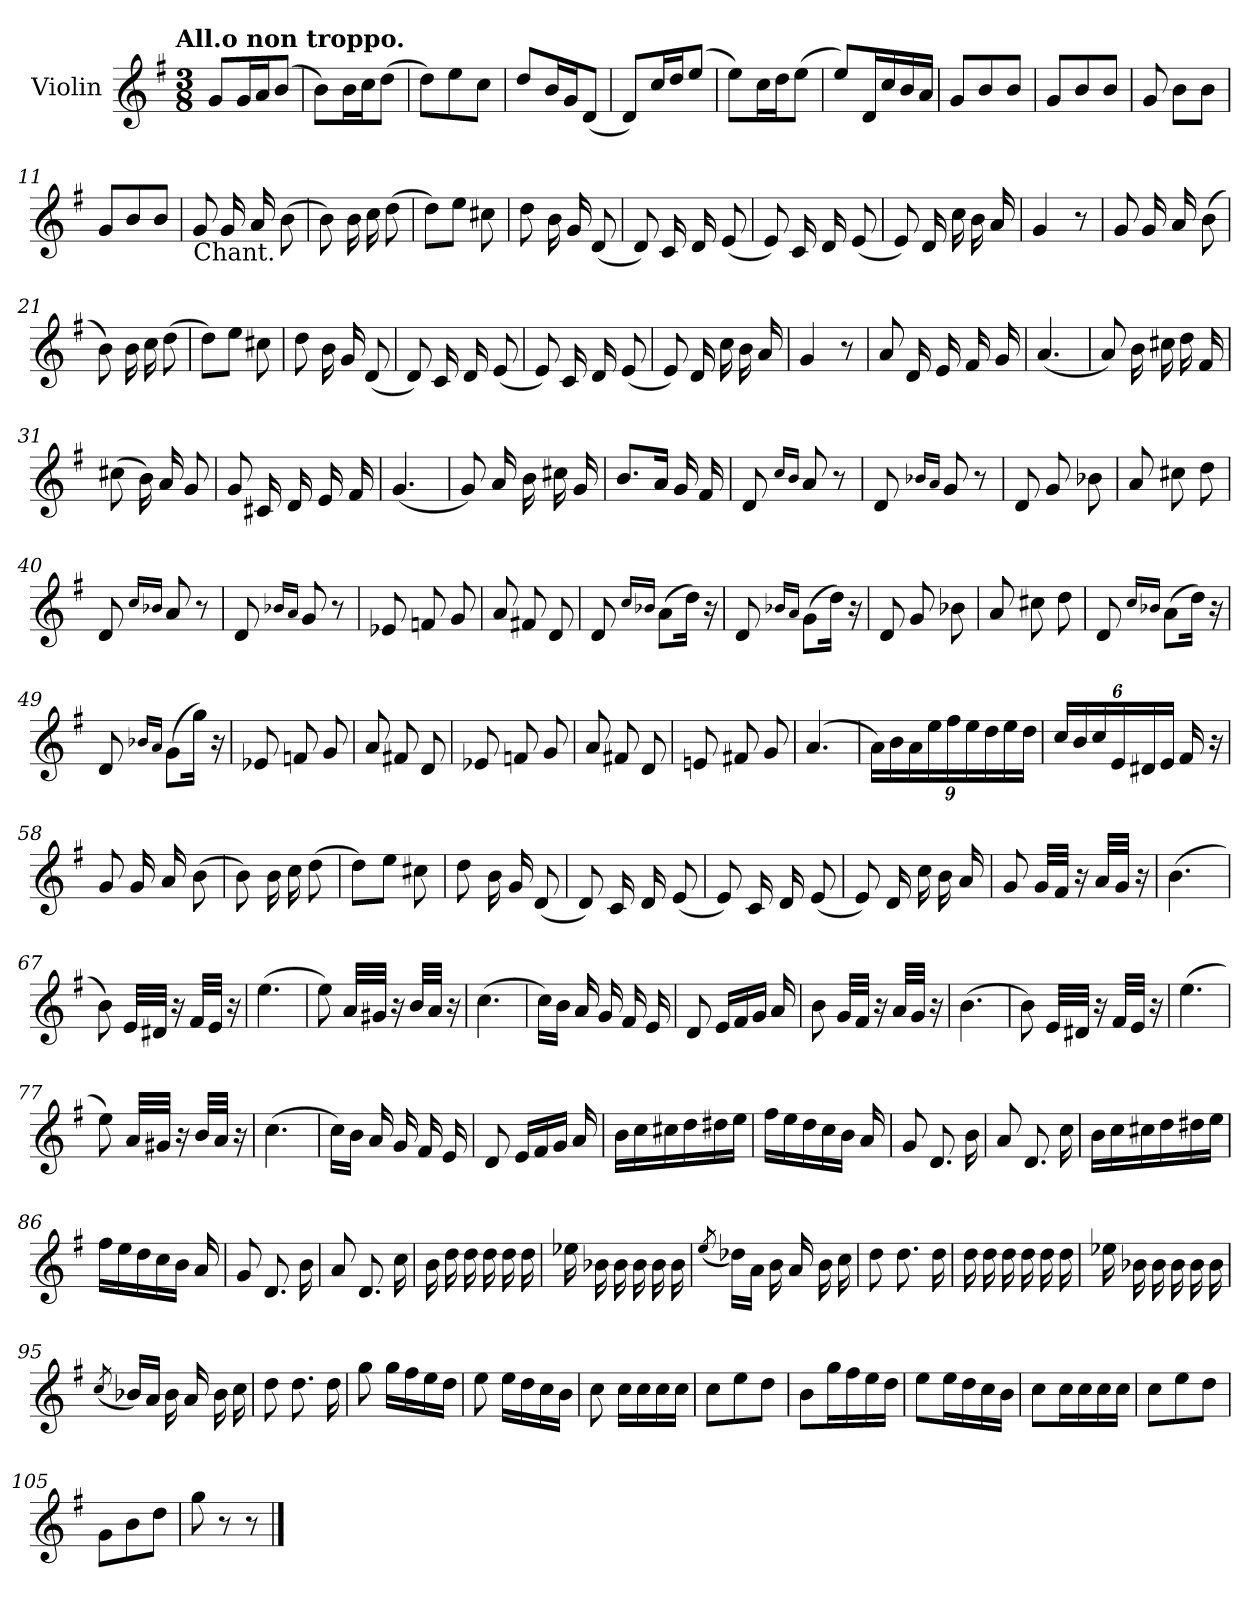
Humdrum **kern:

**kern
*part1
*staff1
*I"Violin
*I'Vln.
*clefG2
*k[f#]
!!LO:TX:omd:t=All.o non troppo.
*M3/8
*MM144
=1
8g/L
16g/L
16a/J
(>8b/J
=2
8b\L)
16b\L
16cc\J
(>8dd\J
=3
8dd\L)
8ee\
8cc\J
=4
8dd/L
16b/L
16g/J
(<8d/J
=5
8d/L)
16cc/L
16dd/J
(>8ee/J
=6
8ee\L)
16cc\L
16dd\J
(>8ee\J
=7
8ee/L)
16d/L
16cc/
16b/
16a/JJ
=8
8g/L
8b/
8b/J
!!LO:LB:g=z
=9
8g/L
8b/
8b/J
=10
8g/
8b\L
8b\J
=11
8g/L
8b/
8b/J
=12
!LO:TX:b:t=Chant.
8g/
16g/
16a/
(>8b\
=13
8b\)
16b\
16cc\
(>8dd\
=14
8dd\L)
8ee\J
8cc#X\
=15
8dd\
16b\
16g/
(<8d/
=16
8d/)
16c/
16d/
(<8e/
=17
8e/)
16c/
16d/
(<8e/
!!LO:LB:g=z
=18
8e/)
16d/
16cc\
16b\
16a/
=19
4g/
8r
=20
8g/
16g/
16a/
(>8b\
=21
8b\)
16b\
16cc\
(>8dd\
=22
8dd\L)
8ee\J
8cc#X\
=23
8dd\
16b\
16g/
(<8d/
=24
8d/)
16c/
16d/
(<8e/
=25
8e/)
16c/
16d/
(<8e/
!!LO:LB:g=z
=26
8e/)
16d/
16cc\
16b\
16a/
=27
4g/
8r
=28
8a/
16d/
16e/
16f#/
16g/
=29
(<4.a/
=30
8a/)
16b\
16cc#X\
16dd\
16f#/
=31
(>8cc#X\
16b\)
16a/
8g/
=32
8g/
16c#X/
16d/
16e/
16f#/
=33
(<4.g/
!!LO:LB:g=z
=34
8g/)
16a/
16b\
16cc#X\
16g/
=35
8.b/L
16a/Jk
16g/
16f#/
=36
8d/
16qqcc/LL
16qqb/JJ
8a/
8r
=37
8d/
16qqb-X/LL
16qqa/JJ
8g/
8r
=38
8d/
8g/
8b-X\
=39
8a/
8cc#X\
8dd\
=40
8d/
16qqcc/LL
16qqb-X/JJ
8a/
8r
!!LO:LB:g=z
=41
8d/
16qqb-X/LL
16qqa/JJ
8g/
8r
=42
8e-X/
8fn/
8g/
=43
8a/
8f#X/
8d/
=44
8d/
16qqcc/LL
16qqb-X/JJ
(>8a\L
16dd\Jk)
16r
=45
8d/
16qqb-X/LL
16qqa/JJ
(>8g\L
16dd\Jk)
16r
=46
8d/
8g/
8b-X\
=47
8a/
8cc#X\
8dd\
!!LO:LB:g=z
=48
8d/
16qqcc/LL
16qqb-X/JJ
(>8a\L
16dd\Jk)
16r
=49
8d/
16qqb-X/LL
16qqa/JJ
(>8g\L
16gg\Jk)
16r
=50
8e-X/
8fn/
8g/
=51
8a/
8f#X/
8d/
=52
8e-X/
8fn/
8g/
=53
8a/
8f#X/
8d/
=54
8en/
8f#X/
8g/
!!LO:LB:g=z
=55
(>4.a/
!!LO:LB:g=z
=56
*Xbrackettup
24a\LL)
24b\
24a\
24ee\
24ff#\
24ee\
24dd\
24ee\
24dd\JJ
=57
24cc/LL
24b/
24cc/
24e/
24d#X/
24e/JJ
16f#/
16r
=58
8g/
16g/
16a/
(>8b\
=59
8b\)
16b\
16cc\
(>8dd\
=60
8dd\L)
8ee\J
8cc#X\
=61
8dd\
16b\
16g/
(<8d/
=62
8d/)
16c/
16d/
(<8e/
!!LO:LB:g=z
=63
8e/)
16c/
16d/
(<8e/
=64
8e/)
16d/
16cc\
16b\
16a/
=65
8g/
32g/LLL
32f#/JJJ
16r
32a/LLL
32g/JJJ
16r
=66
(>4.b\
=67
8b\)
32e/LLL
32d#X/JJJ
16r
32f#/LLL
32e/JJJ
16r
=68
(>4.ee\
=69
8ee\)
32a/LLL
32g#X/JJJ
16r
32b/LLL
32a/JJJ
16r
!!LO:PB:g=z
=70
(>4.cc\
=71
16cc\LL)
16b\JJ
16a/
16g/
16f#/
16e/
=72
8d/
16e/LL
16f#/
16g/JJ
16a/
=73
8b\
32g/LLL
32f#/JJJ
16r
32a/LLL
32g/JJJ
16r
=74
(>4.b\
=75
8b\)
32e/LLL
32d#X/JJJ
16r
32f#/LLL
32e/JJJ
16r
=76
(>4.ee\
!!LO:PB:g=z
=77
8ee\)
32a/LLL
32g#X/JJJ
16r
32b/LLL
32a/JJJ
16r
=78
(>4.cc\
=79
16cc\LL)
16b\JJ
16a/
16g/
16f#/
16e/
=80
8d/
16e/LL
16f#/
16g/JJ
16a/
=81
16b\LL
16cc\
16cc#X\
16dd\
16dd#X\
16ee\JJ
=82
16ff#\LL
16ee\
16dd\
16cc\
16b\JJ
16a/
=83
8g/
8.d/
16b\
!!LO:LB:g=z
=84
8a/
8.d/
16cc\
=85
16b\LL
16cc\
16cc#X\
16dd\
16dd#X\
16ee\JJ
=86
16ff#\LL
16ee\
16dd\
16cc\
16b\JJ
16a/
=87
8g/
8.d/
16b\
=88
8a/
8.d/
16cc\
=89
16b\
16dd\
16dd\
16dd\
16dd\
16dd\
=90
16ee-X\
16b-X\
16b-\
16b-\
16b-\
16b-\
!!LO:LB:g=z
=91
(<8qee/
16dd-X\LL)
16a\JJ
16b\
16a/
16b\
16cc\
=92
8dd\
8.dd\
16dd\
=93
16dd\
16dd\
16dd\
16dd\
16dd\
16dd\
=94
16ee-X\
16b-X\
16b-\
16b-\
16b-\
16b-\
=95
(<8qcc/
16b-X/LL)
16a/JJ
16b-\
16a/
16b-\
16cc\
=96
8dd\
8.dd\
16dd\
=97
8gg\
16gg\LL
16ff#\
16ee\
16dd\JJ
!!LO:LB:g=z
=98
8ee\
16ee\LL
16dd\
16cc\
16b\JJ
=99
8cc\
16cc\LL
16cc\
16cc\
16cc\JJ
=100
8cc\L
8ee\
8dd\J
=101
8b\L
16gg\L
16ff#\
16ee\
16dd\JJ
=102
8ee\L
16ee\L
16dd\
16cc\
16b\JJ
=103
8cc\L
16cc\L
16cc\
16cc\
16cc\JJ
=104
8cc\L
8ee\
8dd\J
=105
8g\L
8b\
8dd\J
!!LO:LB:g=z
=106
8gg\
8r
8r
==
*-
